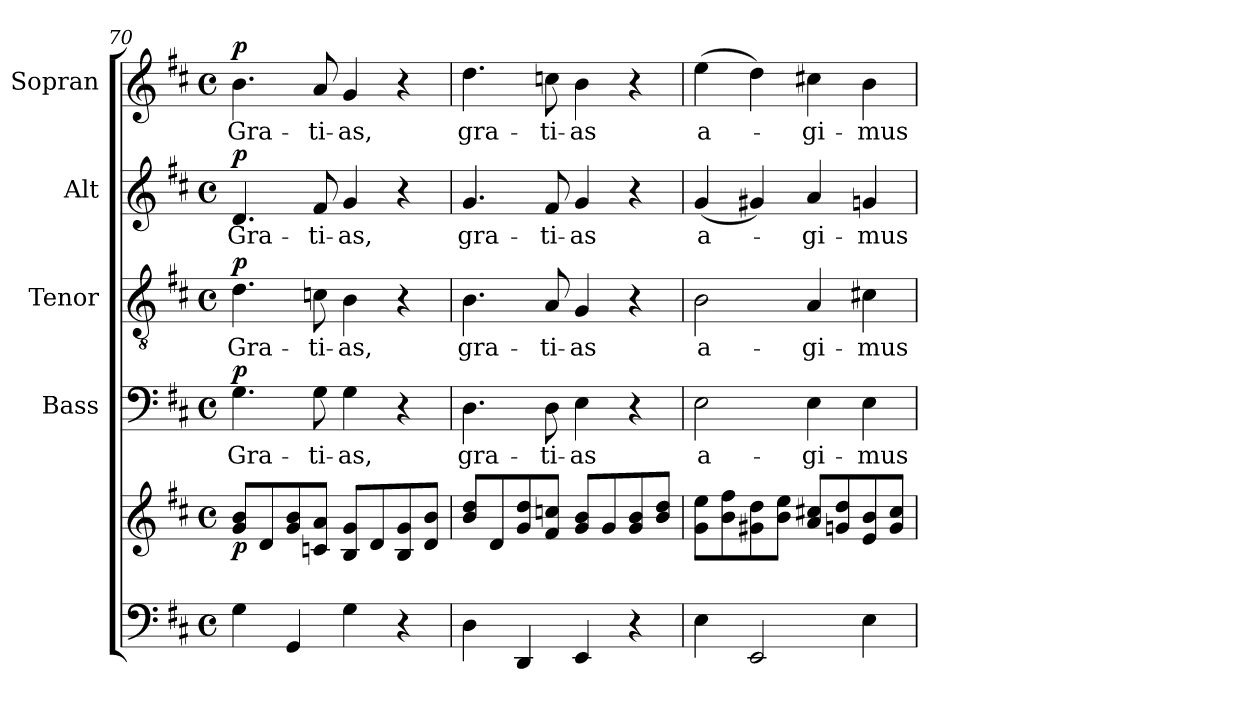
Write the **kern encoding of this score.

**kern	**kern	**dynam	**kern	**text	**dynam	**kern	**text	**dynam	**kern	**text	**dynam	**kern	**text	**dynam
*part5	*part5	*part5	*part4	*part4	*part4	*part3	*part3	*part3	*part2	*part2	*part2	*part1	*part1	*part1
*staff6	*staff5	*staff5/6	*staff4	*staff4	*staff4	*staff3	*staff3	*staff3	*staff2	*staff2	*staff2	*staff1	*staff1	*staff1
*	*	*	*I"Bass	*	*	*I"Tenor	*	*	*I"Alt	*	*	*I"Sopran	*	*
*	*	*	*I'B.	*	*	*I'T.	*	*	*I'A.	*	*	*I'S.	*	*
*clefF4	*clefG2	*	*clefF4	*	*	*clefGv2	*	*	*clefG2	*	*	*clefG2	*	*
*k[f#c#]	*k[f#c#]	*	*k[f#c#]	*	*	*k[f#c#]	*	*	*k[f#c#]	*	*	*k[f#c#]	*	*
*D:	*D:	*	*D:	*	*	*D:	*	*	*D:	*	*	*D:	*	*
*M4/4	*M4/4	*	*M4/4	*	*	*M4/4	*	*	*M4/4	*	*	*M4/4	*	*
*met(c)	*met(c)	*	*met(c)	*	*	*met(c)	*	*	*met(c)	*	*	*met(c)	*	*
=70	=70	=70	=70	=70	=70	=70	=70	=70	=70	=70	=70	=70	=70	=70
!	!	!LO:DY:b	!	!LO:LY:b	!LO:DY:a	!	!LO:LY:b	!LO:DY:a	!	!LO:LY:b	!LO:DY:a	!	!LO:LY:b	!LO:DY:a
4G\	8g/ 8b/L	p	4.G\	Gra-	p	4.d\	Gra-	p	4.d/	Gra-	p	4.b\	Gra-	p
.	8d/	.	.	.	.	.	.	.	.	.	.	.	.	.
4GG/	8g/ 8b/	.	.	.	.	.	.	.	.	.	.	.	.	.
!	!	!	!	!LO:LY:b	!	!	!LO:LY:b	!	!	!LO:LY:b	!	!	!LO:LY:b	!
.	8cn/ 8a/J	.	8G\	-ti-	.	8cn\	-ti-	.	8f#/	-ti-	.	8a/	-ti-	.
!	!	!	!	!LO:LY:b	!	!	!LO:LY:b	!	!	!LO:LY:b	!	!	!LO:LY:b	!
4G\	8B/ 8g/L	.	4G\	-as,	.	4B\	-as,	.	4g/	-as,	.	4g/	-as,	.
.	8d/	.	.	.	.	.	.	.	.	.	.	.	.	.
4r	8B/ 8g/	.	4r	.	.	4r	.	.	4r	.	.	4r	.	.
.	8d/ 8b/J	.	.	.	.	.	.	.	.	.	.	.	.	.
=71	=71	=71	=71	=71	=71	=71	=71	=71	=71	=71	=71	=71	=71	=71
!	!	!	!	!LO:LY:b	!	!	!LO:LY:b	!	!	!LO:LY:b	!	!	!LO:LY:b	!
4D\	8b/ 8dd/L	.	4.D\	gra-	.	4.B\	gra-	.	4.g/	gra-	.	4.dd\	gra-	.
.	8d/	.	.	.	.	.	.	.	.	.	.	.	.	.
4DD/	8g/ 8dd/	.	.	.	.	.	.	.	.	.	.	.	.	.
!	!	!	!	!LO:LY:b	!	!	!LO:LY:b	!	!	!LO:LY:b	!	!	!LO:LY:b	!
.	8f#/ 8ccn/J	.	8D\	-ti-	.	8A/	-ti-	.	8f#/	-ti-	.	8ccn\	-ti-	.
!	!	!	!	!LO:LY:b	!	!	!LO:LY:b	!	!	!LO:LY:b	!	!	!LO:LY:b	!
4EE/	8g/ 8b/L	.	4E\	-as	.	4G/	-as	.	4g/	-as	.	4b\	-as	.
.	8g/	.	.	.	.	.	.	.	.	.	.	.	.	.
4r	8g/ 8b/	.	4r	.	.	4r	.	.	4r	.	.	4r	.	.
.	8b/ 8dd/J	.	.	.	.	.	.	.	.	.	.	.	.	.
=72	=72	=72	=72	=72	=72	=72	=72	=72	=72	=72	=72	=72	=72	=72
!	!	!	!	!LO:LY:b	!	!	!LO:LY:b	!	!	!LO:LY:b	!	!	!LO:LY:b	!
4E\	8g\ 8ee\L	.	2E\	a-	.	2B\	a-	.	(<4g/	a-	.	(>4ee\	a-	.
.	8b\ 8ff#\	.	.	.	.	.	.	.	.	.	.	.	.	.
2EE/	8g#X\ 8dd\	.	.	.	.	.	.	.	4g#X/)	.	.	4dd\)	.	.
.	8b\ 8ee\J	.	.	.	.	.	.	.	.	.	.	.	.	.
!	!	!	!	!LO:LY:b	!	!	!LO:LY:b	!	!	!LO:LY:b	!	!	!LO:LY:b	!
.	8a/ 8cc#X/L	.	4E\	-gi-	.	4A/	-gi-	.	4a/	-gi-	.	4cc#X\	-gi-	.
.	8gn/ 8dd/	.	.	.	.	.	.	.	.	.	.	.	.	.
!	!	!	!	!LO:LY:b	!	!	!LO:LY:b	!	!	!LO:LY:b	!	!	!LO:LY:b	!
4E\	8e/ 8b/	.	4E\	-mus	.	4c#X\	-mus	.	4gn/	-mus	.	4b\	-mus	.
.	8g/ 8cc#/J	.	.	.	.	.	.	.	.	.	.	.	.	.
=	=	=	=	=	=	=	=	=	=	=	=	=	=	=
*-	*-	*-	*-	*-	*-	*-	*-	*-	*-	*-	*-	*-	*-	*-
